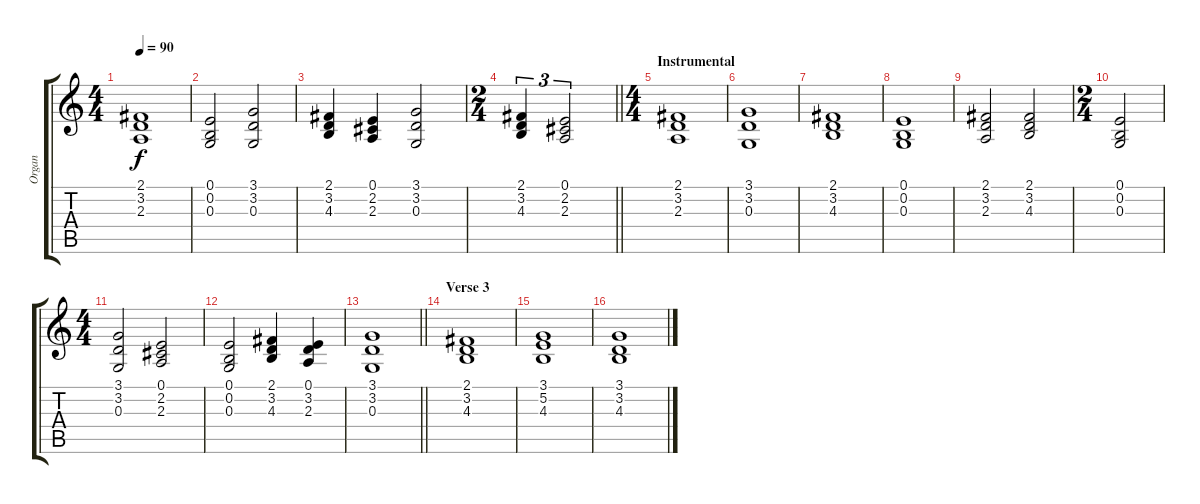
\track ("Organ" "Organ") {instrument drawbarorgan}
\staff {score tabs}
\tuning (E4 B3 G3 D3 A2 E2) {hide}
\ts (4 4)
\tempo 90
\clef g2
\ks c
(2.1 3.2 2.3).1{dy f} |
(0.1 0.2 0.3).2 (3.1 3.2 0.3).2 |
(2.1 3.2 4.3).4 (0.1 2.2 2.3).4 (3.1 3.2 0.3).2 |
\ts (2 4)
\barLineRight lightlight
(2.1 3.2 4.3).4{tu (3 2)} (0.1 2.2 2.3).2{tu (3 2)} |
\ts (4 4)
\section ("" "Instrumental")
(2.1 3.2 2.3).1 |
(3.1 3.2 0.3).1 |
(2.1 3.2 4.3).1 |
(0.1 0.2 0.3).1 |
(2.1 3.2 2.3).2 (2.1 3.2 4.3).2 |
\ts (2 4)
(0.1 0.2 0.3).2 |
\ts (4 4)
(3.1 3.2 0.3).2 (0.1 2.2 2.3).2 |
(0.1 0.2 0.3).2 (2.1 3.2 4.3).4 (0.1 3.2 2.3).4 |
\barLineRight lightlight
(3.1 3.2 0.3).1 |
\section ("" "Verse 3")
(2.1 3.2 4.3).1 |
(3.1 5.2 4.3).1 |
(3.1 3.2 4.3).1
